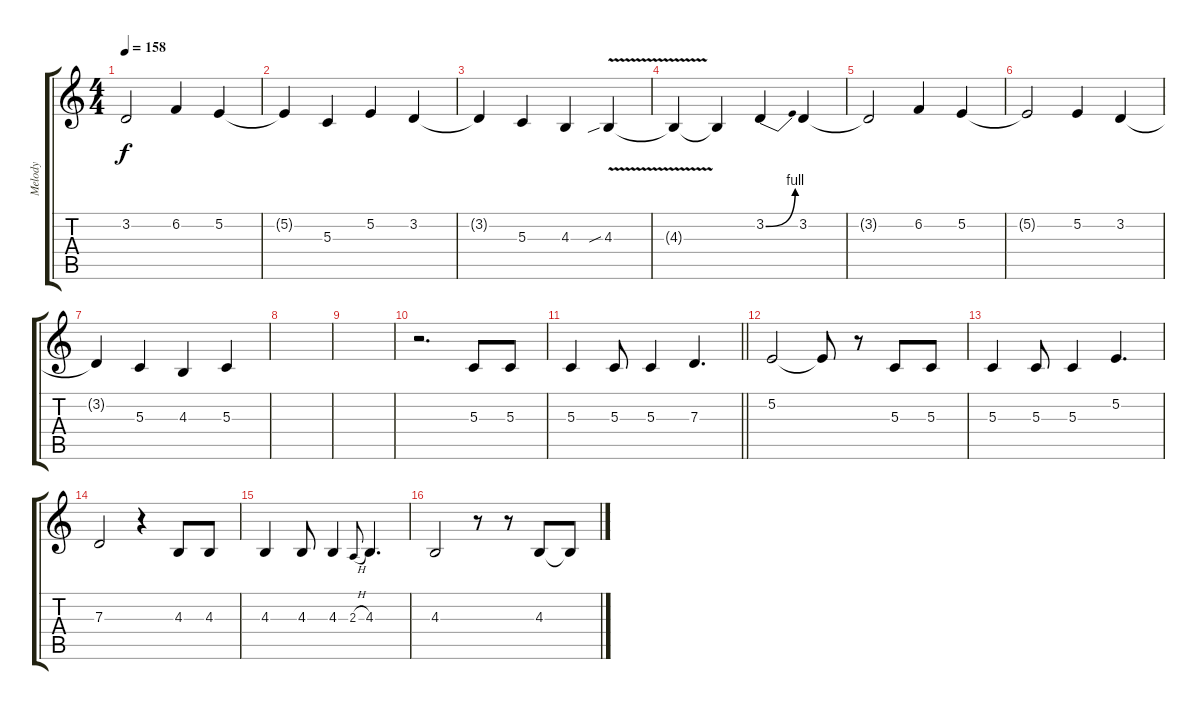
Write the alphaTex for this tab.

\track ("Melody" "Melody") {instrument englishhorn}
\staff {score tabs}
\tuning (E4 B3 G3 D3 A2 E2) {hide}
\ts (4 4)
\tempo 158
\clef g2
\ks c
3.2{t}.2{dy f} 6.2.4 5.2.4 |
5.2{t}.4 5.3.4 5.2.4 3.2.4 |
3.2{t}.4 5.3.4 4.3.4 4.3{v sib}.4 |
4.3{t}.4 4.3{t}.4 3.2{be (bend 0 0 60 4)}.4 3.2.4 |
3.2{t}.2 6.2.4 5.2.4 |
5.2{t}.2 5.2.4 3.2.4 |
3.2{t}.4 5.3.4 4.3.4 5.3.4 |
|
|
r.2{d} 5.3.8 5.3.8 |
\barLineRight lightlight
5.3.4 5.3.8 5.3.4 7.3.4{d} |
5.2.2 5.2{t}.8 r.8 5.3.8 5.3.8 |
5.3.4 5.3.8 5.3.4 5.2.4{d} |
7.3.2 r.4 4.3.8 4.3.8 |
4.3.4 4.3.8 4.3.4 2.3{h}.8{gr onbeat} 4.3.4{d} |
4.3.2 r.8 r.8 4.3.8 4.3{t}.8
